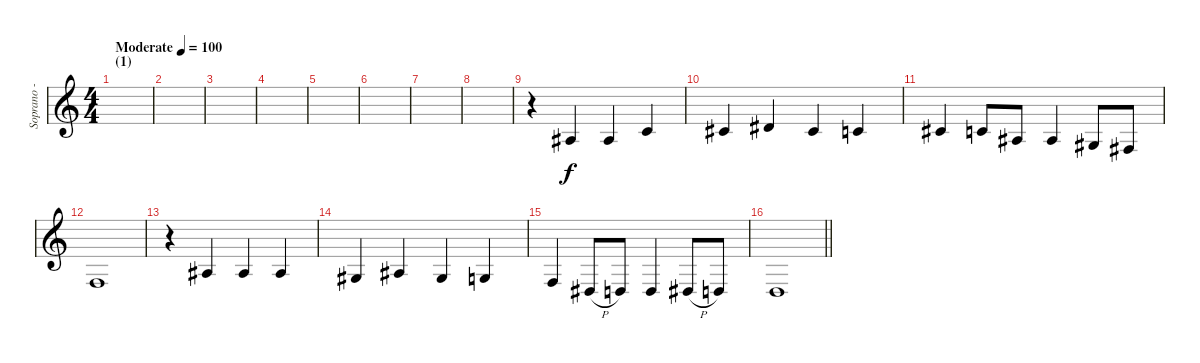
\track ("Soprano - high theme" "Soprano - ") {instrument synthvoice}
\staff {score}
\tuning (E4 B3 G3 D3 A2 E2) {hide}
\ts (4 4)
\section ("" "(1)")
\tempo (100 "Moderate")
\clef g2
\ks c
|
|
|
|
|
|
|
|
r.4 3.3.4 3.3.4 1.2.4 |
2.2.4 4.2.4 2.2.4 1.2.4 |
2.2.4 1.2.8 3.3.8 3.3.4 1.3.8 4.4.8 |
3.4.1 |
r.4 3.3.4 3.3.4 3.3.4 |
1.3.4 3.3.4 1.3.4 0.3.4 |
3.4.4 1.4{h}.8 0.4.8 0.4.4 1.4{h}.8 0.4.8 |
\barLineRight lightlight
0.4.1
